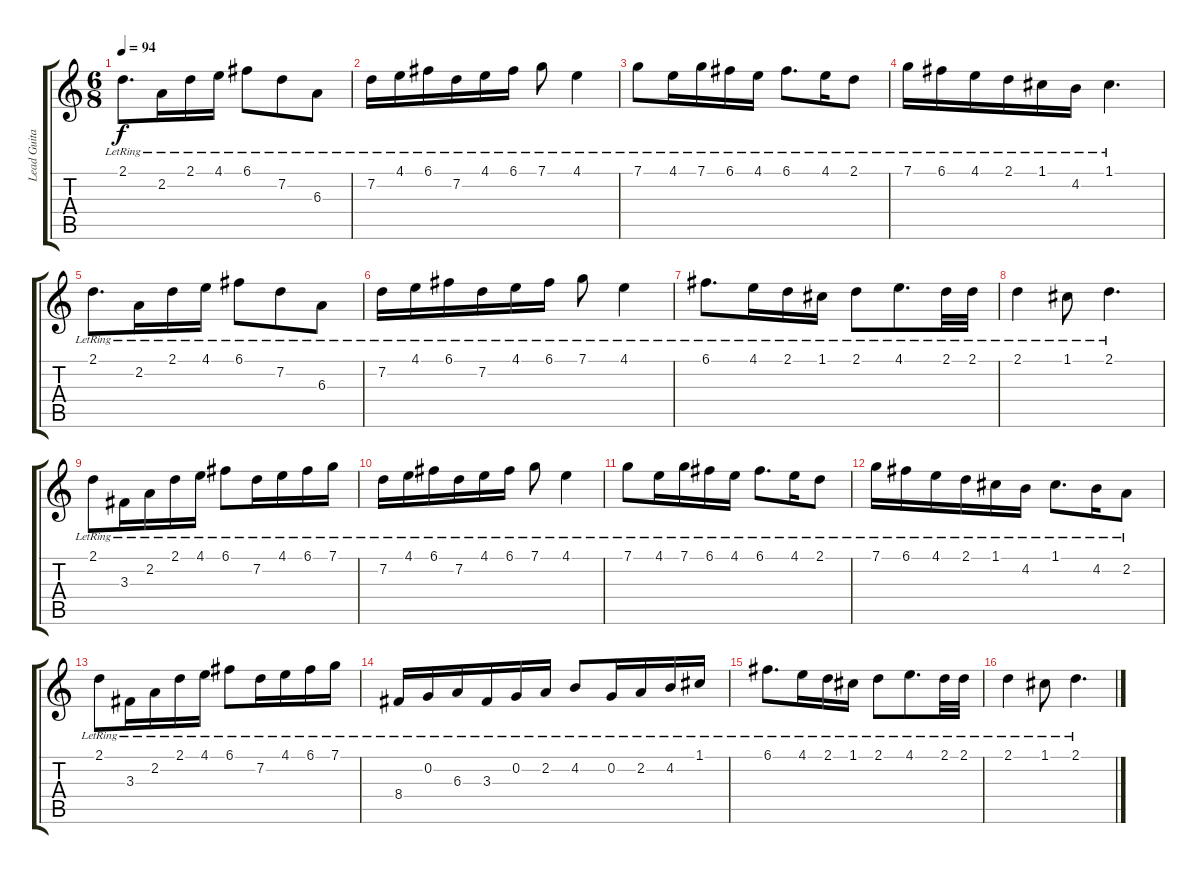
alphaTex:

\track ("Lead Guitar" "Lead Guita") {instrument acousticguitarsteel}
\staff {score tabs}
\tuning (C4 G3 Eb3 Bb2 F2 C2) {hide}
\ts (6 8)
\tempo 94
\clef g2
\ks c
2.1{lr}.8{d dy f} 2.2{lr}.16 2.1{lr}.16 4.1{lr}.16 6.1{lr}.8 7.2{lr}.8 6.3{lr}.8 |
7.2{lr}.16 4.1{lr}.16 6.1{lr}.16 7.2{lr}.16 4.1{lr}.16 6.1{lr}.16 7.1{lr}.8 4.1{lr}.4 |
7.1{lr}.8 4.1{lr}.16 7.1{lr}.16 6.1{lr}.16 4.1{lr}.16 6.1{lr}.8{d} 4.1{lr}.16 2.1{lr}.8 |
7.1{lr}.16 6.1{lr}.16 4.1{lr}.16 2.1{lr}.16 1.1{lr}.16 4.2{lr}.16 1.1{lr}.4{d} |
2.1{lr}.8{d} 2.2{lr}.16 2.1{lr}.16 4.1{lr}.16 6.1{lr}.8 7.2{lr}.8 6.3{lr}.8 |
7.2{lr}.16 4.1{lr}.16 6.1{lr}.16 7.2{lr}.16 4.1{lr}.16 6.1{lr}.16 7.1{lr}.8 4.1{lr}.4 |
6.1{lr}.8{d} 4.1{lr}.16 2.1{lr}.16 1.1{lr}.16 2.1{lr}.8 4.1{lr}.8{d} 2.1{lr}.32 2.1{lr}.32 |
2.1{lr}.4 1.1{lr}.8 2.1{lr}.4{d} |
2.1{lr}.8 3.3{lr}.16 2.2{lr}.16 2.1{lr}.16 4.1{lr}.16 6.1{lr}.8 7.2{lr}.16 4.1{lr}.16 6.1{lr}.16 7.1{lr}.16 |
7.2{lr}.16 4.1{lr}.16 6.1{lr}.16 7.2{lr}.16 4.1{lr}.16 6.1{lr}.16 7.1{lr}.8 4.1{lr}.4 |
7.1{lr}.8 4.1{lr}.16 7.1{lr}.16 6.1{lr}.16 4.1{lr}.16 6.1{lr}.8{d} 4.1{lr}.16 2.1{lr}.8 |
7.1{lr}.16 6.1{lr}.16 4.1{lr}.16 2.1{lr}.16 1.1{lr}.16 4.2{lr}.16 1.1{lr}.8{d} 4.2{lr}.16 2.2{lr}.8 |
2.1{lr}.8 3.3{lr}.16 2.2{lr}.16 2.1{lr}.16 4.1{lr}.16 6.1{lr}.8 7.2{lr}.16 4.1{lr}.16 6.1{lr}.16 7.1{lr}.16 |
8.4{lr}.16 0.2{lr}.16 6.3{lr}.16 3.3{lr}.16 0.2{lr}.16 2.2{lr}.16 4.2{lr}.8 0.2{lr}.16 2.2{lr}.16 4.2{lr}.16 1.1{lr}.16 |
6.1{lr}.8{d} 4.1{lr}.16 2.1{lr}.16 1.1{lr}.16 2.1{lr}.8 4.1{lr}.8{d} 2.1{lr}.32 2.1{lr}.32 |
2.1{lr}.4 1.1{lr}.8 2.1{lr}.4{d}
